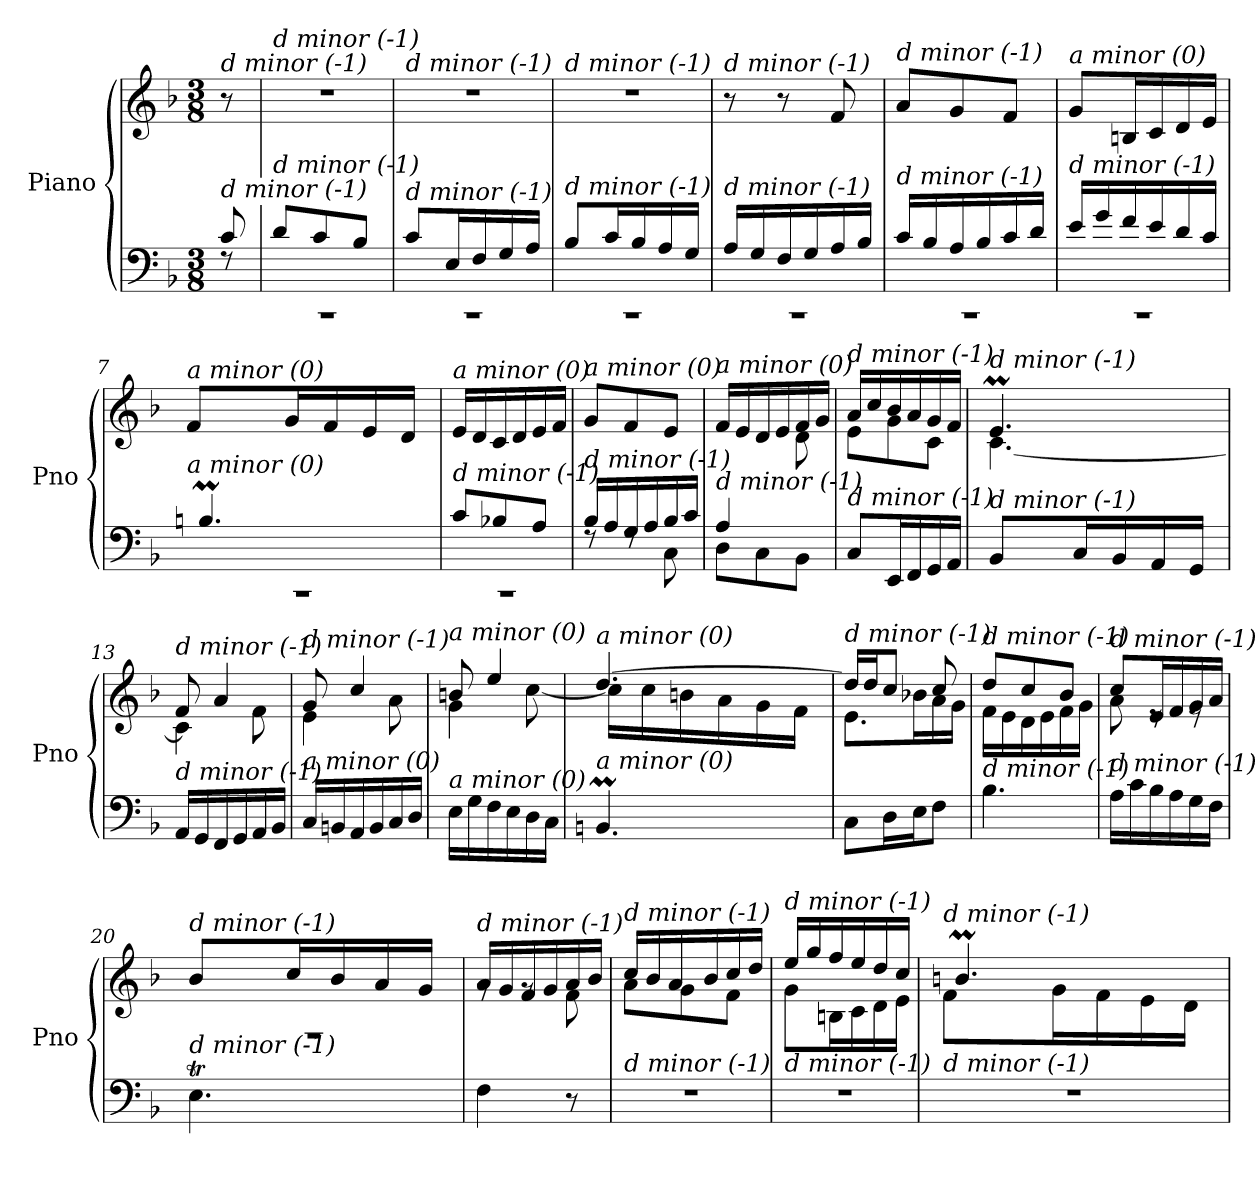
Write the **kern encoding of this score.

**kern	**kern
*part1	*part1
*staff2	*staff1
*I"Piano	*
*I'Pno	*
*clefF4	*clefG2
*k[b-]	*k[b-]
*M3/8	*M3/8
=	=
*^	*
!	!	!LO:TX:i:t=d minor (-1)
!LO:TX:i:t=d minor (-1)	!	!
8c/	8rF	8r
=1	=1	=1
!	!	!LO:TX:i:t=d minor (-1)
!LO:TX:i:t=d minor (-1)	!	!
4.rCC	8d/L	4.r
.	8c/	.
.	8B-/J	.
=2	=2	=2
!	!	!LO:TX:i:t=d minor (-1)
!LO:TX:i:t=d minor (-1)	!	!
4.rCC	8c/L	4.r
.	16E/L	.
.	16F/	.
.	16G/	.
.	16A/JJ	.
=3	=3	=3
!	!	!LO:TX:i:t=d minor (-1)
!LO:TX:i:t=d minor (-1)	!	!
4.rCC	8B-/L	4.r
.	16c/L	.
.	16B-/	.
.	16A/	.
.	16G/JJ	.
=4	=4	=4
!	!	!LO:TX:i:t=d minor (-1)
!LO:TX:i:t=d minor (-1)	!	!
4.rCC	16A/LL	8r
.	16G/	.
.	16F/	8r
.	16G/	.
.	16A/	8f/
.	16B-/JJ	.
=5	=5	=5
!	!	!LO:TX:i:t=d minor (-1)
!LO:TX:i:t=d minor (-1)	!	!
4.rCC	16c/LL	8a/L
.	16B-/	.
.	16A/	8g/
.	16B-/	.
.	16c/	8f/J
.	16d/JJ	.
=6	=6	=6
!	!	!LO:TX:i:t=a minor (0)
!LO:TX:i:t=d minor (-1)	!	!
4.rCC	16e/LL	8g/L
.	16g/	.
.	16f/	16Bn/L
.	16e/	16c/
.	16d/	16d/
.	16c/JJ	16e/JJ
!!LO:LB:g=z
=7	=7	=7
*	*^	*
!	!	!	!LO:TX:i:t=a minor (0)
!LO:TX:i:t=a minor (0)	!	!	!
4.rCC	32cyy	4.Bnm/	8f/L
.	32Byy	.	.
.	32cyy	.	.
.	32Byy	.	.
.	32cyy	.	16g/L
.	32Byy	.	.
.	32cyy	.	16f/
.	32Byy	.	.
.	32cyy	.	16e/
.	32Byy	.	.
.	32Ayy	.	16d/JJ
.	32Byy	.	.
*	*v	*v	*
!!LO:LB:g=z
=8	=8	=8
!	!	!LO:TX:i:t=a minor (0)
!LO:TX:i:t=d minor (-1)	!	!
4.rCC	8c/L	16e/LL
.	.	16d/
.	8B-X/	16c/
.	.	16d/
.	8A/J	16e/
.	.	16f/JJ
=9	=9	=9
!	!	!LO:TX:i:t=a minor (0)
!LO:TX:i:t=d minor (-1)	!	!
16B-/LL	8rF	8g/L
16A/	.	.
16G/	8rF	8f/
16A/	.	.
16B-/	8C\	8e/J
16c/JJ	.	.
=10	=10	=10
*	*^	*^
*	*	*	*	*^
!	!	!	!LO:TX:i:t=a minor (0)	!	!
!LO:TX:i:t=d minor (-1)	!	!	!	!	!
4ryy	8D\L	4A/	16f/LL	4ryy	4ryy
.	.	.	16e/	.	.
.	8C\	.	16d/	.	.
.	.	.	16e/	.	.
8ryy	8BB-\J	8ryy	16f/	8d\	8ryy
.	.	.	16g/JJ	.	.
*v	*v	*v	*	*	*
*	*	*v	*v
=11	=11	=11
!	!LO:TX:i:t=d minor (-1)	!
!LO:TX:i:t=d minor (-1)	!	!
8C/L	16a/LL	8e\L
.	16cc/	.
16EE/L	16b-/	8g\
16FF/	16a/	.
16GG/	16g/	8c\J
16AA/JJ	16f/JJ	.
=12	=12	=12
*	*	*^
!	!LO:TX:i:t=d minor (-1)	!	!
!LO:TX:i:t=d minor (-1)	!	!	!
8BB-/L	4.em/	[4.c\	32fyy
.	.	.	32eyy
.	.	.	32fyy
.	.	.	32eyy
16C/L	.	.	32fyy
.	.	.	32eyy
16BB-/	.	.	32fyy
.	.	.	32eyy
16AA/	.	.	32fyy
.	.	.	32eyy
16GG/JJ	.	.	32dyy
.	.	.	32eyy
=13	=13	=13	=13
!	!LO:TX:i:t=d minor (-1)	!	!
!LO:TX:i:t=d minor (-1)	!	!	!
*	*	*v	*v
16AA/LL	8f/	4c\]
16GG/	.	.
16FF/	4a/	.
16GG/	.	.
16AA/	.	8f\
16BB-/JJ	.	.
!!LO:LB:g=z	!!
=14	=14	=14
!	!LO:TX:i:t=d minor (-1)	!
!LO:TX:i:t=a minor (0)	!	!
16C/LL	8g/	4e\
16BBn/	.	.
16AA/	4cc/	.
16BB/	.	.
16C/	.	8a\
16D/JJ	.	.
=15	=15	=15
!	!LO:TX:i:t=a minor (0)	!
!LO:TX:i:t=a minor (0)	!	!
16E\LL	8bn/	4g\
16G\	.	.
16F\	4ee/	.
16E\	.	.
16D\	.	[8cc\
16C\JJ	.	.
!!LO:LB:g=z	!!
=16	=16	=16
*^	*	*
!	!	!LO:TX:i:t=a minor (0)	!
!LO:TX:i:t=a minor (0)	!	!	!
4.BBnm/	32Cyy	[4.dd/	16cc\LL]
.	32BByy	.	.
.	32Cyy	.	16cc\
.	32BByy	.	.
.	32Cyy	.	16bn\
.	32BByy	.	.
.	32Cyy	.	16a\
.	32BByy	.	.
.	32Cyy	.	16g\
.	32BByy	.	.
.	32AAyy	.	16f\JJ
.	32BByy	.	.
=17	=17	=17	=17
!	!	!LO:TX:i:t=d minor (-1)	!
!LO:TX:i:t=a minor (0)	!	!	!
*v	*v	*	*
8C\L	16dd/LL]	8.e\L
.	16dd/J	.
16D\L	8cc/J	.
16E\J	.	16b-X\L
8F\J	8cc/	16a\
.	.	16g\JJ
=18	=18	=18
!	!LO:TX:i:t=d minor (-1)	!
!LO:TX:i:t=d minor (-1)	!	!
4.B-\	8dd/L	16f\LL
.	.	16e\
.	8cc/	16d\
.	.	16e\
.	8b-/J	16f\
.	.	16g\JJ
=19	=19	=19
!	!LO:TX:i:t=d minor (-1)	!
!LO:TX:i:t=d minor (-1)	!	!
16A\LL	8cc/L	8a\
16c\	.	.
16B-\	16e/L	8re
16A\	16f/	.
16G\	16g/	8re
16F\JJ	16a/JJ	.
=20	=20	=20
*^	*	*
!	!	!LO:TX:i:t=d minor (-1)	!
!LO:TX:i:t=d minor (-1)	!	!	!
4.Et\	32Fyy	4.rF	8b-/L
.	32Eyy	.	.
.	32Fyy	.	.
.	32Eyy	.	.
.	32Fyy	.	16cc/L
.	32Eyy	.	.
.	32Fyy	.	16b-/
.	32Eyy	.	.
.	32Fyy	.	16a/
.	32Eyy	.	.
.	32Dyy	.	16g/JJ
.	32Eyy	.	.
=21	=21	=21	=21
!	!	!LO:TX:i:t=d minor (-1)	!
!LO:TX:i:t=d minor (-1)	!	!	!
*v	*v	*	*
4F\	16a/LL	8rg
.	16g/	.
.	16f/	8rg
.	16g/	.
8r	16a/	8f\
.	16b-/JJ	.
!!LO:PB:g=z	!!
=22	=22	=22
!	!LO:TX:i:t=d minor (-1)	!
!LO:TX:i:t=d minor (-1)	!	!
4.r	16cc/LL	8a\L
.	16b-/	.
.	16a/	8g\
.	16b-/	.
.	16cc/	8f\J
.	16dd/JJ	.
!!LO:LB:g=z	!!
=23	=23	=23
!	!LO:TX:i:t=d minor (-1)	!
!LO:TX:i:t=d minor (-1)	!	!
4.r	16ee/LL	8g\L
.	16gg/	.
.	16ff/	16Bn\L
.	16ee/	16c\
.	16dd/	16d\
.	16cc/JJ	16e\JJ
=24	=24	=24
*	*	*^
!	!LO:TX:i:t=d minor (-1)	!	!
!LO:TX:i:t=d minor (-1)	!	!	!
4.r	8f\L	32ccyy	4.bnm/
.	.	32byy	.
.	.	32ccyy	.
.	.	32byy	.
.	16g\L	32ccyy	.
.	.	32byy	.
.	16f\	32ccyy	.
.	.	32byy	.
.	16e\	32ccyy	.
.	.	32byy	.
.	16d\JJ	32ayy	.
.	.	32byy	.
*	*v	*v	*v
=	=
*-	*-
